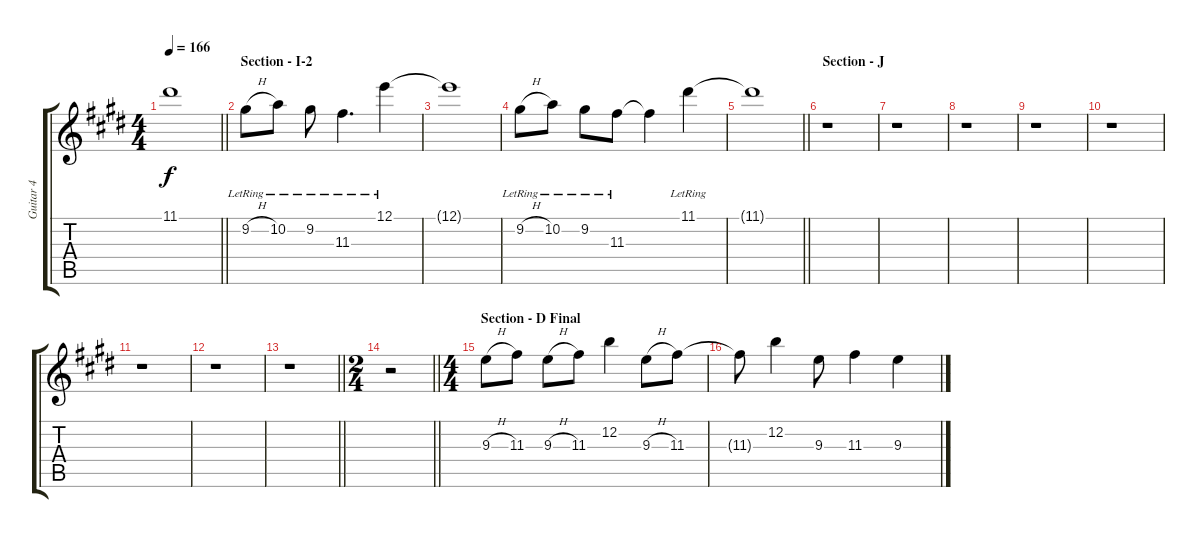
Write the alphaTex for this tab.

\track ("Guitar 4" "Guitar 4") {instrument acousticguitarnylon}
\staff {score tabs}
\tuning (E4 B3 G3 D3 A2 E2) {hide}
\ts (4 4)
\tempo 166
\clef g2
\barLineRight lightlight
\ks e
11.1{t}.1{dy f} |
\section ("" "Section - I-2")
9.2{h lr}.8 10.2{lr}.8 9.2{lr}.8 11.3{lr}.4{d} 12.1{lr}.4 |
12.1{t}.1 |
9.2{h lr}.8 10.2{lr}.8 9.2{lr}.8 11.3{lr}.8 11.3{t}.4 11.1{lr}.4 |
\barLineRight lightlight
11.1{t}.1 |
\section ("" "Section - J")
r.1 |
r.1 |
r.1 |
r.1 |
r.1 |
r.1 |
r.1 |
\barLineRight lightlight
r.1 |
\ts (2 4)
\barLineRight lightlight
r.2 |
\ts (4 4)
\section ("" "Section - D Final")
9.3{h}.8 11.3.8 9.3{h}.8 11.3.8 12.2.4 9.3{h}.8 11.3.8 |
11.3{t}.8 12.2.4 9.3.8 11.3.4 9.3.4
